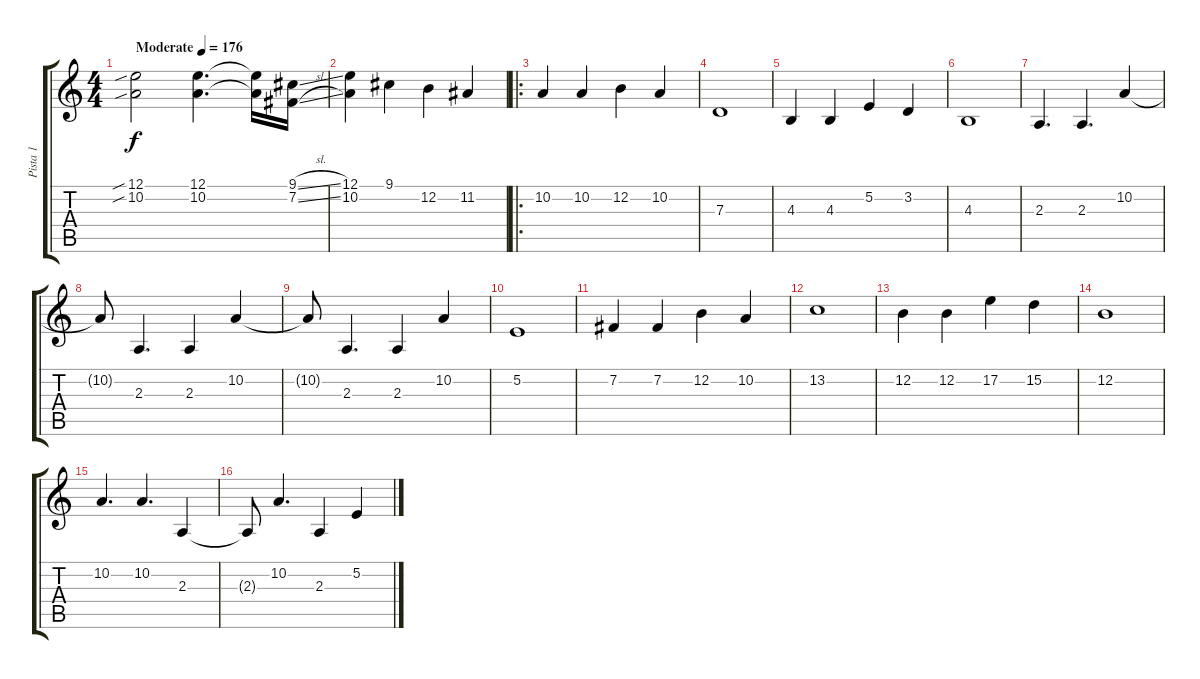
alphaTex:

\track ("Pista 1" "Pista 1") {instrument harmonica}
\staff {score tabs}
\tuning (E4 B3 G3 D3 A2 E2) {hide}
\ts (4 4)
\tempo (176 "Moderate")
\clef g2
\ks c
(12.1{sib} 10.2{sib}).2{dy f instrument harmonica} (12.1 10.2).4{d} (12.1{t} 10.2{t}).16 (9.1{sl} 7.2{sl}).16 |
(12.1 10.2).4 9.1.4 12.2.4 11.2.4 |
\ro
10.2.4 10.2.4 12.2.4 10.2.4 |
7.3.1 |
4.3.4 4.3.4 5.2.4 3.2.4 |
4.3.1 |
2.3.4{d} 2.3.4{d} 10.2.4 |
10.2{t}.8 2.3.4{d} 2.3.4 10.2.4 |
10.2{t}.8 2.3.4{d} 2.3.4 10.2.4 |
5.2.1 |
7.2.4 7.2.4 12.2.4 10.2.4 |
13.2.1 |
12.2.4 12.2.4 17.2.4 15.2.4 |
12.2.1 |
10.2.4{d} 10.2.4{d} 2.3.4 |
2.3{t}.8 10.2.4{d} 2.3.4 5.2.4
